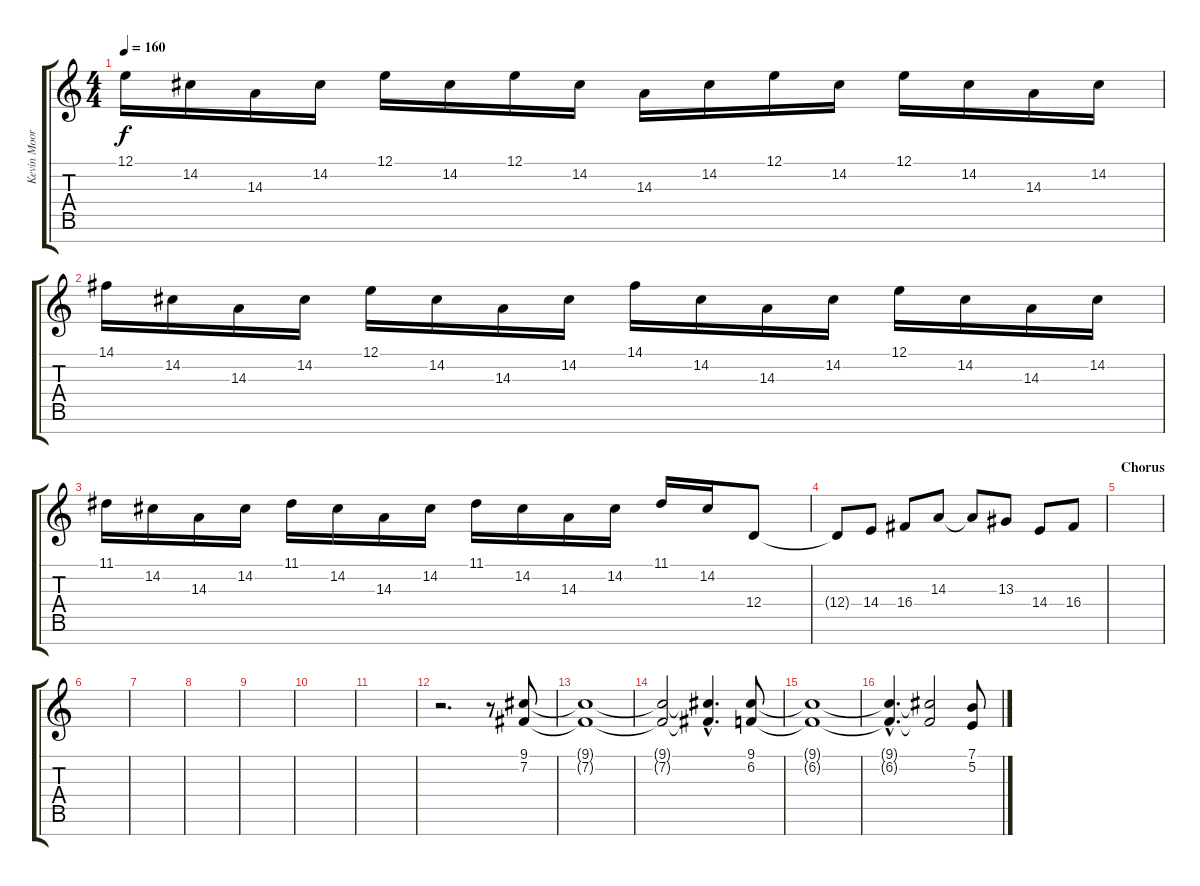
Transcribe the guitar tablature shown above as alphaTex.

\track ("Kevin Moore Backround Keyboard" "Kevin Moor") {instrument stringensemble1}
\staff {score tabs}
\tuning (E4 B3 G3 D3 A2 E2 B1) {hide}
\ts (4 4)
\tempo 160
\clef g2
\ks c
12.1.16{dy f} 14.2.16 14.3.16 14.2.16 12.1.16 14.2.16 12.1.16 14.2.16 14.3.16 14.2.16 12.1.16 14.2.16 12.1.16 14.2.16 14.3.16 14.2.16 |
14.1.16 14.2.16 14.3.16 14.2.16 12.1.16 14.2.16 14.3.16 14.2.16 14.1.16 14.2.16 14.3.16 14.2.16 12.1.16 14.2.16 14.3.16 14.2.16 |
11.1.16 14.2.16 14.3.16 14.2.16 11.1.16 14.2.16 14.3.16 14.2.16 11.1.16 14.2.16 14.3.16 14.2.16 11.1.16 14.2.16 12.4.8 |
12.4{t}.8 14.4.8 16.4.8 14.3.8 14.3{t}.8 13.3.8 14.4.8 16.4.8 |
\section ("" "Chorus")
|
|
|
|
|
|
|
r.2{d} r.8{volume 10 instrument stringensemble1} (9.1 7.2).8 |
(9.1{t} 7.2{t}).1 |
(9.1{t} 7.2{t}).2 (9.1{hac t} 7.2{hac t}).4{d} (9.1 6.2).8 |
(9.1{t} 6.2{t}).1 |
(9.1{hac t} 6.2{hac t}).4{d} (9.1{t} 6.2{t}).2 (7.1 5.2).8
